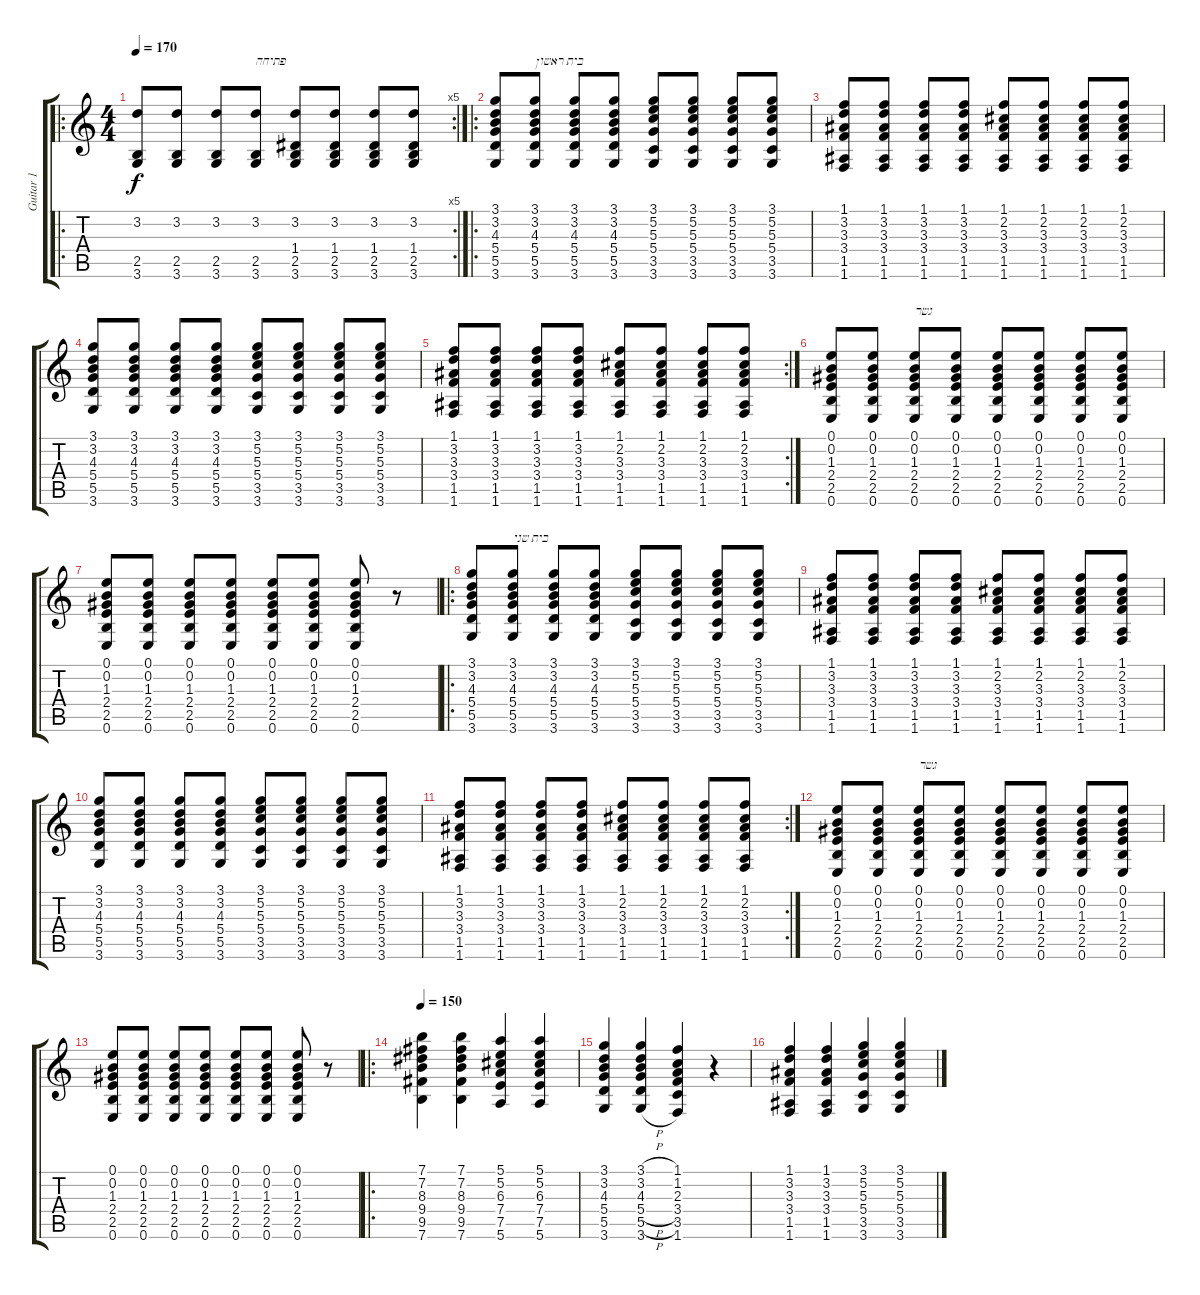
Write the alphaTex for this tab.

\track ("Guitar 1" "Guitar 1") {instrument electricguitarclean}
\staff {score tabs}
\tuning (E4 B3 G3 D3 A2 E2) {hide}
\ro
\rc 5
\ts (4 4)
\tempo 170
\clef g2
\ks c
(3.2 2.5 3.6).8{dy f instrument electricguitarclean} (3.2 2.5 3.6).8 (3.2 2.5 3.6).8 (3.2 2.5 3.6).8{txt "פתיחה"} (3.2 1.4 2.5 3.6).8 (3.2 1.4 2.5 3.6).8 (3.2 1.4 2.5 3.6).8 (3.2 1.4 2.5 3.6).8 |
\ro
(3.1 3.2 4.3 5.4 5.5 3.6).8 (3.1 3.2 4.3 5.4 5.5 3.6).8{txt "בית ראשון"} (3.1 3.2 4.3 5.4 5.5 3.6).8 (3.1 3.2 4.3 5.4 5.5 3.6).8 (3.1 5.2 5.3 5.4 3.5 3.6).8 (3.1 5.2 5.3 5.4 3.5 3.6).8 (3.1 5.2 5.3 5.4 3.5 3.6).8 (3.1 5.2 5.3 5.4 3.5 3.6).8 |
(1.1 3.2 3.3 3.4 1.5 1.6).8 (1.1 3.2 3.3 3.4 1.5 1.6).8 (1.1 3.2 3.3 3.4 1.5 1.6).8 (1.1 3.2 3.3 3.4 1.5 1.6).8 (1.1 2.2 3.3 3.4 1.5 1.6).8 (1.1 2.2 3.3 3.4 1.5 1.6).8 (1.1 2.2 3.3 3.4 1.5 1.6).8 (1.1 2.2 3.3 3.4 1.5 1.6).8 |
(3.1 3.2 4.3 5.4 5.5 3.6).8 (3.1 3.2 4.3 5.4 5.5 3.6).8 (3.1 3.2 4.3 5.4 5.5 3.6).8 (3.1 3.2 4.3 5.4 5.5 3.6).8 (3.1 5.2 5.3 5.4 3.5 3.6).8 (3.1 5.2 5.3 5.4 3.5 3.6).8 (3.1 5.2 5.3 5.4 3.5 3.6).8 (3.1 5.2 5.3 5.4 3.5 3.6).8 |
\rc 2
(1.1 3.2 3.3 3.4 1.5 1.6).8 (1.1 3.2 3.3 3.4 1.5 1.6).8 (1.1 3.2 3.3 3.4 1.5 1.6).8 (1.1 3.2 3.3 3.4 1.5 1.6).8 (1.1 2.2 3.3 3.4 1.5 1.6).8 (1.1 2.2 3.3 3.4 1.5 1.6).8 (1.1 2.2 3.3 3.4 1.5 1.6).8 (1.1 2.2 3.3 3.4 1.5 1.6).8 |
(0.1 0.2 1.3 2.4 2.5 0.6).8 (0.1 0.2 1.3 2.4 2.5 0.6).8 (0.1 0.2 1.3 2.4 2.5 0.6).8{txt "גשר"} (0.1 0.2 1.3 2.4 2.5 0.6).8 (0.1 0.2 1.3 2.4 2.5 0.6).8 (0.1 0.2 1.3 2.4 2.5 0.6).8 (0.1 0.2 1.3 2.4 2.5 0.6).8 (0.1 0.2 1.3 2.4 2.5 0.6).8 |
(0.1 0.2 1.3 2.4 2.5 0.6).8 (0.1 0.2 1.3 2.4 2.5 0.6).8 (0.1 0.2 1.3 2.4 2.5 0.6).8 (0.1 0.2 1.3 2.4 2.5 0.6).8 (0.1 0.2 1.3 2.4 2.5 0.6).8 (0.1 0.2 1.3 2.4 2.5 0.6).8 (0.1 0.2 1.3 2.4 2.5 0.6).8 r.8 |
\ro
(3.1 3.2 4.3 5.4 5.5 3.6).8 (3.1 3.2 4.3 5.4 5.5 3.6).8{txt "בית שני"} (3.1 3.2 4.3 5.4 5.5 3.6).8 (3.1 3.2 4.3 5.4 5.5 3.6).8 (3.1 5.2 5.3 5.4 3.5 3.6).8 (3.1 5.2 5.3 5.4 3.5 3.6).8 (3.1 5.2 5.3 5.4 3.5 3.6).8 (3.1 5.2 5.3 5.4 3.5 3.6).8 |
(1.1 3.2 3.3 3.4 1.5 1.6).8 (1.1 3.2 3.3 3.4 1.5 1.6).8 (1.1 3.2 3.3 3.4 1.5 1.6).8 (1.1 3.2 3.3 3.4 1.5 1.6).8 (1.1 2.2 3.3 3.4 1.5 1.6).8 (1.1 2.2 3.3 3.4 1.5 1.6).8 (1.1 2.2 3.3 3.4 1.5 1.6).8 (1.1 2.2 3.3 3.4 1.5 1.6).8 |
(3.1 3.2 4.3 5.4 5.5 3.6).8 (3.1 3.2 4.3 5.4 5.5 3.6).8 (3.1 3.2 4.3 5.4 5.5 3.6).8 (3.1 3.2 4.3 5.4 5.5 3.6).8 (3.1 5.2 5.3 5.4 3.5 3.6).8 (3.1 5.2 5.3 5.4 3.5 3.6).8 (3.1 5.2 5.3 5.4 3.5 3.6).8 (3.1 5.2 5.3 5.4 3.5 3.6).8 |
\rc 2
(1.1 3.2 3.3 3.4 1.5 1.6).8 (1.1 3.2 3.3 3.4 1.5 1.6).8 (1.1 3.2 3.3 3.4 1.5 1.6).8 (1.1 3.2 3.3 3.4 1.5 1.6).8 (1.1 2.2 3.3 3.4 1.5 1.6).8 (1.1 2.2 3.3 3.4 1.5 1.6).8 (1.1 2.2 3.3 3.4 1.5 1.6).8 (1.1 2.2 3.3 3.4 1.5 1.6).8 |
(0.1 0.2 1.3 2.4 2.5 0.6).8 (0.1 0.2 1.3 2.4 2.5 0.6).8 (0.1 0.2 1.3 2.4 2.5 0.6).8{txt "גשר"} (0.1 0.2 1.3 2.4 2.5 0.6).8 (0.1 0.2 1.3 2.4 2.5 0.6).8 (0.1 0.2 1.3 2.4 2.5 0.6).8 (0.1 0.2 1.3 2.4 2.5 0.6).8 (0.1 0.2 1.3 2.4 2.5 0.6).8 |
(0.1 0.2 1.3 2.4 2.5 0.6).8 (0.1 0.2 1.3 2.4 2.5 0.6).8 (0.1 0.2 1.3 2.4 2.5 0.6).8 (0.1 0.2 1.3 2.4 2.5 0.6).8 (0.1 0.2 1.3 2.4 2.5 0.6).8 (0.1 0.2 1.3 2.4 2.5 0.6).8 (0.1 0.2 1.3 2.4 2.5 0.6).8 r.8 |
\ro
\tempo 150
(7.1 7.2 8.3 9.4 9.5 7.6).4 (7.1 7.2 8.3 9.4 9.5 7.6).4 (5.1 5.2 6.3 7.4 7.5 5.6).4 (5.1 5.2 6.3 7.4 7.5 5.6).4 |
(3.1 3.2 4.3 5.4 5.5 3.6).4 (3.1{h} 3.2{h} 4.3{h} 5.4{h} 5.5{h} 3.6{h}).4 (1.1 1.2 2.3 3.4 3.5 1.6).4 r.4 |
(1.1 3.2 3.3 3.4 1.5 1.6).4 (1.1 3.2 3.3 3.4 1.5 1.6).4 (3.1 5.2 5.3 5.4 3.5 3.6).4 (3.1 5.2 5.3 5.4 3.5 3.6).4
